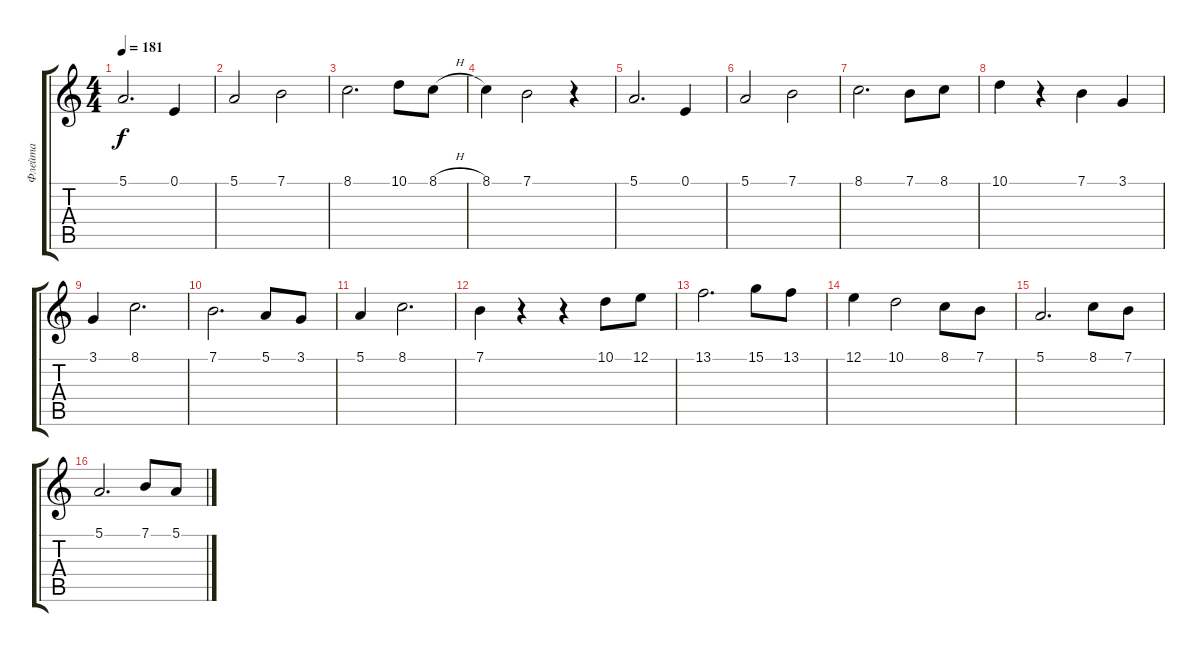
\track ("Флейта " "Флейта ") {instrument flute}
\staff {score tabs}
\tuning (E4 B3 G3 D3 A2 E2) {hide}
\ts (4 4)
\tempo 181
\clef g2
\ks c
5.1.2{d dy f} 0.1.4 |
5.1.2 7.1.2 |
8.1.2{d} 10.1.8 8.1{h}.8 |
8.1.4 7.1.2 r.4 |
5.1.2{d} 0.1.4 |
5.1.2 7.1.2 |
8.1.2{d} 7.1.8 8.1.8 |
10.1.4 r.4 7.1.4 3.1.4 |
3.1.4 8.1.2{d} |
7.1.2{d} 5.1.8 3.1.8 |
5.1.4 8.1.2{d} |
7.1.4 r.4 r.4 10.1.8 12.1.8 |
13.1.2{d} 15.1.8 13.1.8 |
12.1.4 10.1.2 8.1.8 7.1.8 |
5.1.2{d} 8.1.8 7.1.8 |
5.1.2{d} 7.1.8 5.1.8
